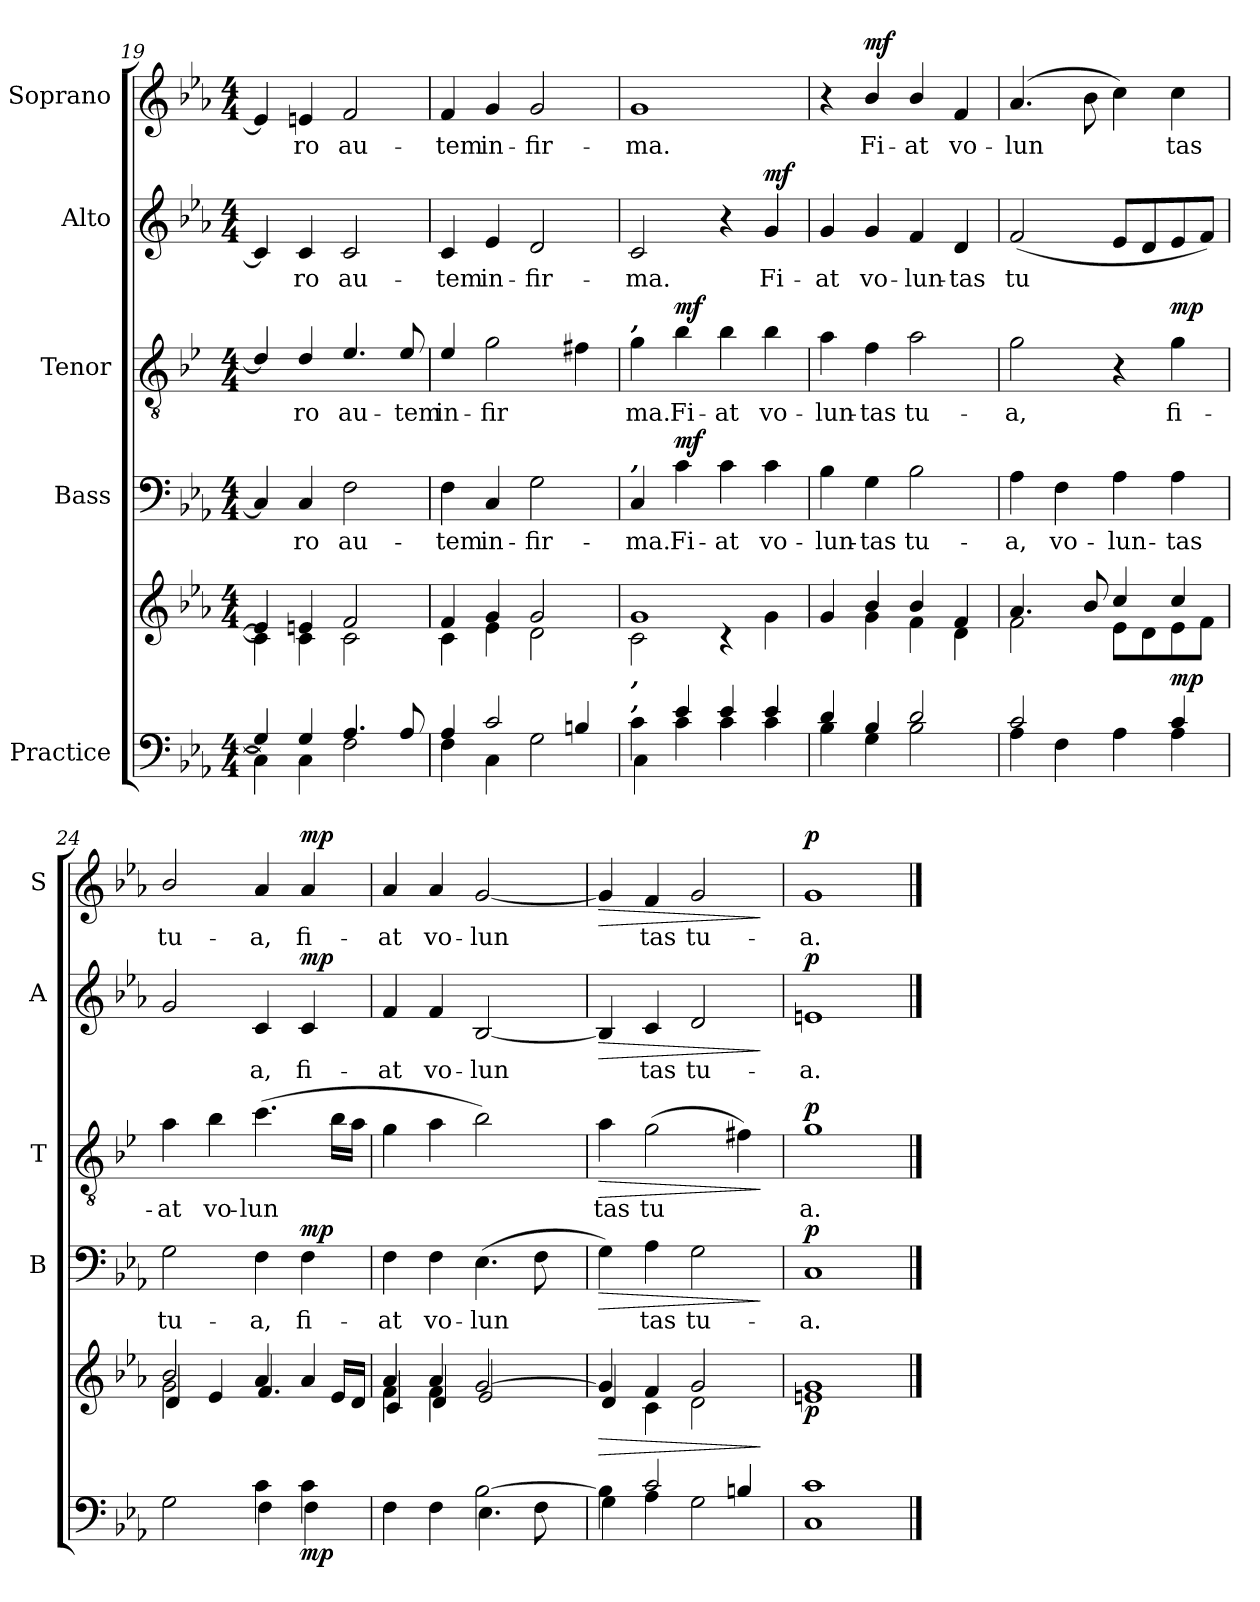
**kern	**kern	**dynam	**kern	**text	**dynam	**kern	**text	**dynam	**kern	**text	**dynam	**kern	**text	**dynam
*part5	*part5	*part5	*part4	*part4	*part4	*part3	*part3	*part3	*part2	*part2	*part2	*part1	*part1	*part1
*staff6	*staff5	*staff5/6	*staff4	*staff4	*staff4	*staff3	*staff3	*staff3	*staff2	*staff2	*staff2	*staff1	*staff1	*staff1
*I"Practice	*	*	*I"Bass	*	*	*I"Tenor	*	*	*I"Alto	*	*	*I"Soprano	*	*
*	*	*	*I'B	*	*	*I'T	*	*	*I'A	*	*	*I'S	*	*
*clefF4	*clefG2	*	*clefF4	*	*	*clefGv2	*	*	*clefG2	*	*	*clefG2	*	*
*	*	*	*	*	*	*ITrd4c7	*	*	*	*	*	*	*	*
*k[b-e-a-]	*k[b-e-a-]	*	*k[b-e-a-]	*	*	*k[b-e-a-]	*	*	*k[b-e-a-]	*	*	*k[b-e-a-]	*	*
*E-:	*E-:	*	*E-:	*	*	*E-:	*	*	*E-:	*	*	*E-:	*	*
*M4/4	*M4/4	*	*M4/4	*	*	*M4/4	*	*	*M4/4	*	*	*M4/4	*	*
=19	=19	=19	=19	=19	=19	=19	=19	=19	=19	=19	=19	=19	=19	=19
*^	*^	*	*	*	*	*	*	*	*	*	*	*	*	*
4G/]	4C\]	4e/]	4c\]	.	4C/]	.	.	4G/]	.	.	4c/]	.	.	4e/]	.	.
!	!	!	!	!	!	!LO:LY:b	!	!	!LO:LY:b	!	!	!LO:LY:b	!	!	!LO:LY:b	!
4G/	4C\	4e/	4c\	.	4C/	ro	.	4G/	ro	.	4c/	ro	.	4e/	ro	.
!	!	!	!	!	!	!LO:LY:b	!	!	!LO:LY:b	!	!	!LO:LY:b	!	!	!LO:LY:b	!
4.A-/	2F\	2f/	2c\	.	2F\	au-	.	4.A-/	au-	.	2c/	au-	.	2f/	au-	.
!	!	!	!	!	!	!	!	!	!LO:LY:b	!	!	!	!	!	!	!
8A-/	.	.	.	.	.	.	.	8A-/	-tem	.	.	.	.	.	.	.
!!LO:LB:g=z
=20	=20	=20	=20	=20	=20	=20	=20	=20	=20	=20	=20	=20	=20	=20	=20	=20
!	!	!	!	!	!	!LO:LY:b	!	!	!LO:LY:b	!	!	!LO:LY:b	!	!	!LO:LY:b	!
4A-/	4F\	4f/	4c\	.	4F\	-tem	.	4A-/	in-	.	4c/	-tem	.	4f/	-tem	.
!	!	!	!	!	!	!LO:LY:b	!	!	!LO:LY:b	!	!	!LO:LY:b	!	!	!LO:LY:b	!
2c/	4C\	4g/	4e-\	.	4C/	in-	.	2c\	-fir­	.	4e-/	in-	.	4g/	in-	.
!	!	!	!	!	!	!LO:LY:b	!	!	!	!	!	!LO:LY:b	!	!	!LO:LY:b	!
.	2G\	2g/	2d\	.	2G\	-fir-	.	.	.	.	2d/	-fir-	.	2g/	-fir-	.
4Bn/	.	.	.	.	.	.	.	4Bn\	.	.	.	.	.	.	.	.
=21	=21	=21	=21	=21	=21	=21	=21	=21	=21	=21	=21	=21	=21	=21	=21	=21
!	!	!	!	!	!	!	!	!LO:TX:a:Bi:t=,	!	!	!	!	!	!	!	!
!	!	!	!	!	!LO:TX:a:Bi:t=,	!	!	!	!	!	!	!	!	!	!	!
!LO:TX:a:Bi:t=,	!	!	!	!	!	!	!	!	!	!	!	!	!	!	!	!
!LO:TX:a:Bi:t=,	!	!	!	!	!	!	!	!	!	!	!	!	!	!	!	!
!	!	!	!	!	!	!LO:LY:b	!	!	!LO:LY:b	!	!	!LO:LY:b	!	!	!LO:LY:b	!
4c\	4C\	1g	2c\	.	4C/	-ma.	.	4c\	ma.	.	2c/	-ma.	.	1g	-ma.	.
!	!	!	!	!	!	!LO:LY:b	!LO:DY:b	!	!LO:LY:b	!LO:DY:b	!	!	!	!	!	!
4e-/	4c\	.	.	.	4c\	Fi-	mf	4e-\	Fi-	mf	.	.	.	.	.	.
!	!	!	!	!	!	!LO:LY:b	!	!	!LO:LY:b	!	!	!	!	!	!	!
4e-/	4c\	.	4rc	.	4c\	-at	.	4e-\	-at	.	4r	.	.	.	.	.
!	!	!	!	!	!	!LO:LY:b	!	!	!LO:LY:b	!	!	!LO:LY:b	!LO:DY:b	!	!	!
4e-/	4c\	.	4g\	.	4c\	vo-	.	4e-\	vo-	.	4g/	Fi-	mf	.	.	.
=22	=22	=22	=22	=22	=22	=22	=22	=22	=22	=22	=22	=22	=22	=22	=22	=22
!	!	!	!	!	!	!LO:LY:b	!	!	!LO:LY:b	!	!	!LO:LY:b	!	!	!	!
4d/	4B-\	4ryy	4g/	.	4B-\	-lun-	.	4d\	-lun-	.	4g/	-at	.	4r	.	.
!	!	!	!	!	!	!LO:LY:b	!	!	!LO:LY:b	!	!	!LO:LY:b	!	!	!LO:LY:b	!LO:DY:b
4B-/	4G\	4b-/	4g\	.	4G\	-tas	.	4B-\	-tas	.	4g/	vo-	.	4b-/	Fi-	mf
!	!	!	!	!	!	!LO:LY:b	!	!	!LO:LY:b	!	!	!LO:LY:b	!	!	!LO:LY:b	!
2d/	2B-\	4b-/	4f\	.	2B-\	tu-	.	2d\	tu-	.	4f/	-lun-	.	4b-/	-at	.
!	!	!	!	!	!	!	!	!	!	!	!	!LO:LY:b	!	!	!LO:LY:b	!
.	.	4f/	4d\	.	.	.	.	.	.	.	4d/	-tas	.	4f/	vo-	.
=23	=23	=23	=23	=23	=23	=23	=23	=23	=23	=23	=23	=23	=23	=23	=23	=23
!	!	!	!	!	!	!LO:LY:b	!	!	!LO:LY:b	!	!	!LO:LY:b	!	!	!LO:LY:b	!
2c/	4A-\	4.a-/	2f\	.	4A-\	-a,	.	2c\	-a,	.	(<2f/	tu­	.	(>4.a-/	-lun­	.
!	!	!	!	!	!	!LO:LY:b	!	!	!	!	!	!	!	!	!	!
.	4F\	.	.	.	4F\	vo-	.	.	.	.	.	.	.	.	.	.
.	.	8b-/	.	.	.	.	.	.	.	.	.	.	.	8b-\	.	.
!	!	!	!	!	!	!LO:LY:b	!	!	!	!	!	!	!	!	!	!
4ryy	4A-\	4cc/	8e-\L	.	4A-\	-lun-	.	4r	.	.	8e-/L	.	.	4cc\)	.	.
.	.	.	8d\	.	.	.	.	.	.	.	8d/	.	.	.	.	.
!	!	!	!	!LO:DY:a=2	!	!LO:LY:b	!	!	!LO:LY:b	!LO:DY:b	!	!	!	!	!LO:LY:b	!
4c/	4A-\	4cc/	8e-\	mp	4A-\	-tas	.	4c\	fi-	mp	8e-/	.	.	4cc\	tas	.
.	.	.	8f\J	.	.	.	.	.	.	.	8f/J)	.	.	.	.	.
!!LO:LB:g=z
=24	=24	=24	=24	=24	=24	=24	=24	=24	=24	=24	=24	=24	=24	=24	=24	=24
*	*	*	*^	*	*	*	*	*	*	*	*	*	*	*	*	*
!	!	!	!	!	!	!	!LO:LY:b	!	!	!LO:LY:b	!	!	!	!	!	!LO:LY:b	!
2ryy	2G\	2b-/	2g\	4d/	.	2G\	tu-	.	4d\	-at	.	2g/	.	.	2b-/	tu-	.
!	!	!	!	!	!	!	!	!	!	!LO:LY:b	!	!	!	!	!	!	!
.	.	.	.	4e-/	.	.	.	.	4e-\	vo-	.	.	.	.	.	.	.
!	!	!	!	!	!	!	!LO:LY:b	!	!	!LO:LY:b	!	!	!LO:LY:b	!	!	!LO:LY:b	!
4c\	4F\	4a-/	2ryy	4.f/	.	4F\	-a,	.	(>4.f\	-lun­	.	4c/	a,	.	4a-/	-a,	.
!	!	!	!	!	!LO:DY:b=2	!	!LO:LY:b	!LO:DY:b	!	!	!	!	!LO:LY:b	!LO:DY:b	!	!LO:LY:b	!LO:DY:b
4c\	4F\	4a-/	.	.	mp	4F\	fi-	mp	.	.	.	4c/	fi-	mp	4a-/	fi-	mp
.	.	.	.	16e-/LL	.	.	.	.	16e-\LL	.	.	.	.	.	.	.	.
.	.	.	.	16d/JJ	.	.	.	.	16d\JJ	.	.	.	.	.	.	.	.
=25	=25	=25	=25	=25	=25	=25	=25	=25	=25	=25	=25	=25	=25	=25	=25	=25	=25
!	!	!	!	!	!	!	!LO:LY:b	!	!	!	!	!	!LO:LY:b	!	!	!LO:LY:b	!
2ryy	4F\	4a-/	4f\	4c/	.	4F\	-at	.	4c\	.	.	4f/	-at	.	4a-/	-at	.
!	!	!	!	!	!	!	!LO:LY:b	!	!	!	!	!	!LO:LY:b	!	!	!LO:LY:b	!
.	4F\	4a-/	4f\	4d/	.	4F\	vo-	.	4d\	.	.	4f/	vo-	.	4a-/	vo-	.
!	!	!	!	!	!	!	!LO:LY:b	!	!	!	!	!	!LO:LY:b	!	!	!LO:LY:b	!
[<2B-\	4.E-\	[>2g/	2ryy	2e-/	.	(>4.E-\	-lun­	.	2e-\)	.	.	[2B-/	-lun­	.	[2g/	-lun­	.
.	8F\	.	.	.	.	8F\	.	.	.	.	.	.	.	.	.	.	.
=26	=26	=26	=26	=26	=26	=26	=26	=26	=26	=26	=26	=26	=26	=26	=26	=26	=26
*	*^	*	*	*	*	*	*	*	*	*	*	*	*	*	*	*	*
!	!	!	!	!	!	!LO:HP:b	!	!	!LO:HP:b	!	!LO:LY:b	!LO:HP:b	!	!	!LO:HP:b	!	!	!LO:HP:b
4B-\]	4ryy	4G\	4g/]	4ryy	4d/	>	4G\)	.	>	4d\	tas	>	4B-/]	.	>	4g/]	.	>
!	!	!	!	!	!	!	!	!LO:LY:b	!	!	!LO:LY:b	!	!	!LO:LY:b	!	!	!LO:LY:b	!
2.ryy	2c/	4A-\	4f/	4c\	2.ryy	.	4A-\	tas	.	(>2c\	tu­	.	4c/	tas	.	4f/	tas	.
!	!	!	!	!	!	!	!	!LO:LY:b	!	!	!	!	!	!LO:LY:b	!	!	!LO:LY:b	!
.	.	2G\	2g/	2d\	.	.	2G\	tu-	.	.	.	.	2d/	tu-	.	2g/	tu-	.
.	4Bn/	.	.	.	.	.	.	.	.	4Bn\)	.	.	.	.	.	.	.	.
*v	*v	*v	*	*	*	*	*	*	*	*	*	*	*	*	*	*	*	*
*	*v	*v	*v	*	*	*	*	*	*	*	*	*	*	*	*	*
.	.	]	.	.	]	.	.	]	.	.	]	.	.	]
=27	=27	=27	=27	=27	=27	=27	=27	=27	=27	=27	=27	=27	=27	=27
*^	*^	*	*	*	*	*	*	*	*	*	*	*	*	*
!	!	!	!	!LO:DY:b	!	!LO:LY:b	!LO:DY:b	!	!LO:LY:b	!LO:DY:b	!	!LO:LY:b	!LO:DY:b	!	!LO:LY:b	!LO:DY:b
1c	1C	1g	1en	p	1C	-a.	p	1c	a.	p	1en	-a.	p	1g	-a.	p
*v	*v	*	*	*	*	*	*	*	*	*	*	*	*	*	*	*
*	*v	*v	*	*	*	*	*	*	*	*	*	*	*	*	*
==	==	==	==	==	==	==	==	==	==	==	==	==	==	==
*-	*-	*-	*-	*-	*-	*-	*-	*-	*-	*-	*-	*-	*-	*-
